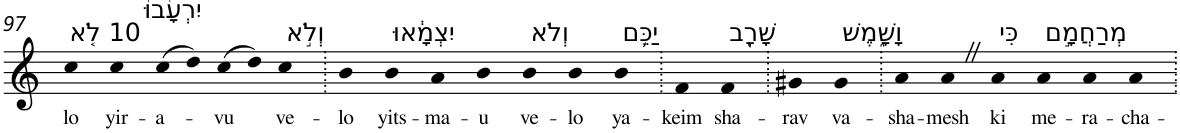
**kern	**text
*part1	*part1
*staff1	*staff1
*I"Piano	*
*I'Pno	*
!!LO:PB:g=z
*clefG2	*
*k[]	*
=97	=97
!LO:TX:a:t=10 לֹ֤א	!
!	!LO:LY:b
4cc	lo
!LO:TX:a:t=יִרְעָ֙בוּ֙	!
!	!LO:LY:b
4cc	yir-
!	!LO:LY:b
(8cc	-a-
8dd)	.
!	!LO:LY:b
(8cc	-vu
8dd)	.
!LO:TX:a:t=וְלֹ֣א	!
!	!LO:LY:b
4cc	ve-
=98.	=98.
!	!LO:LY:b
4b	-lo
!LO:TX:a:t=יִצְמָ֔אוּ	!
!	!LO:LY:b
4b	yits-
!	!LO:LY:b
4a	-ma-
!	!LO:LY:b
4b	-u
!LO:TX:a:t=וְלֹא	!
!	!LO:LY:b
4b	ve-
!	!LO:LY:b
4b	-lo
!LO:TX:a:t=יַכֵּ֥ם	!
!	!LO:LY:b
4b	ya-
=99.	=99.
!	!LO:LY:b
4f	-keim
!LO:TX:a:t=שָׁרָ֖ב	!
!	!LO:LY:b
4f	sha-
=100.	=100.
!	!LO:LY:b
4g#X	-rav
!LO:TX:a:t=וָשָׁ֑מֶשׁ	!
!	!LO:LY:b
4g#	va-
=101.	=101.
!	!LO:LY:b
4a	-sha-
!	!LO:LY:b
4aZ	-mesh
!LO:TX:a:t=כִּי	!
!	!LO:LY:b
4a	ki
!LO:TX:a:t=מְרַחֲמָ֣ם	!
!	!LO:LY:b
4a	me-
!	!LO:LY:b
4a	-ra-
!	!LO:LY:b
4a	-cha-
=.	=.
*-	*-
